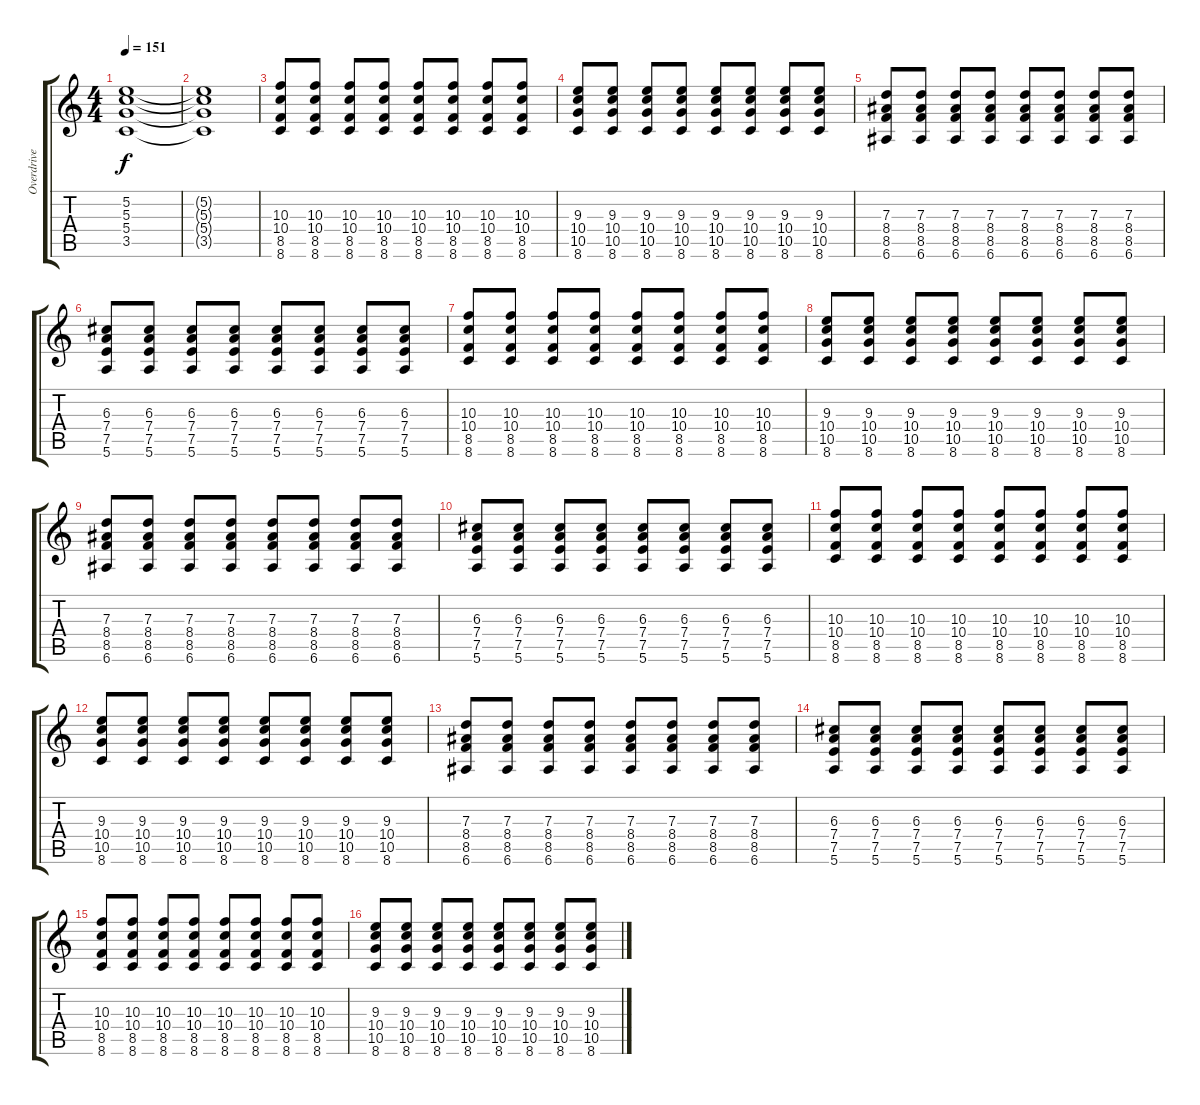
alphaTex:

\track ("Overdrive Guitar" "Overdrive ") {instrument overdrivenguitar}
\staff {score tabs}
\tuning (E4 B3 G3 D3 A2 E2) {hide}
\ts (4 4)
\tempo 151
\clef g2
\ks c
(5.2 5.3 5.4 3.5).1{dy f} |
(5.2{t} 5.3{t} 5.4{t} 3.5{t}).1 |
(10.3 10.4 8.5 8.6).8 (10.3 10.4 8.5 8.6).8 (10.3 10.4 8.5 8.6).8 (10.3 10.4 8.5 8.6).8 (10.3 10.4 8.5 8.6).8 (10.3 10.4 8.5 8.6).8 (10.3 10.4 8.5 8.6).8 (10.3 10.4 8.5 8.6).8 |
(9.3 10.4 10.5 8.6).8 (9.3 10.4 10.5 8.6).8 (9.3 10.4 10.5 8.6).8 (9.3 10.4 10.5 8.6).8 (9.3 10.4 10.5 8.6).8 (9.3 10.4 10.5 8.6).8 (9.3 10.4 10.5 8.6).8 (9.3 10.4 10.5 8.6).8 |
(7.3 8.4 8.5 6.6).8 (7.3 8.4 8.5 6.6).8 (7.3 8.4 8.5 6.6).8 (7.3 8.4 8.5 6.6).8 (7.3 8.4 8.5 6.6).8 (7.3 8.4 8.5 6.6).8 (7.3 8.4 8.5 6.6).8 (7.3 8.4 8.5 6.6).8 |
(6.3 7.4 7.5 5.6).8 (6.3 7.4 7.5 5.6).8 (6.3 7.4 7.5 5.6).8 (6.3 7.4 7.5 5.6).8 (6.3 7.4 7.5 5.6).8 (6.3 7.4 7.5 5.6).8 (6.3 7.4 7.5 5.6).8 (6.3 7.4 7.5 5.6).8 |
(10.3 10.4 8.5 8.6).8 (10.3 10.4 8.5 8.6).8 (10.3 10.4 8.5 8.6).8 (10.3 10.4 8.5 8.6).8 (10.3 10.4 8.5 8.6).8 (10.3 10.4 8.5 8.6).8 (10.3 10.4 8.5 8.6).8 (10.3 10.4 8.5 8.6).8 |
(9.3 10.4 10.5 8.6).8 (9.3 10.4 10.5 8.6).8 (9.3 10.4 10.5 8.6).8 (9.3 10.4 10.5 8.6).8 (9.3 10.4 10.5 8.6).8 (9.3 10.4 10.5 8.6).8 (9.3 10.4 10.5 8.6).8 (9.3 10.4 10.5 8.6).8 |
(7.3 8.4 8.5 6.6).8 (7.3 8.4 8.5 6.6).8 (7.3 8.4 8.5 6.6).8 (7.3 8.4 8.5 6.6).8 (7.3 8.4 8.5 6.6).8 (7.3 8.4 8.5 6.6).8 (7.3 8.4 8.5 6.6).8 (7.3 8.4 8.5 6.6).8 |
(6.3 7.4 7.5 5.6).8 (6.3 7.4 7.5 5.6).8 (6.3 7.4 7.5 5.6).8 (6.3 7.4 7.5 5.6).8 (6.3 7.4 7.5 5.6).8 (6.3 7.4 7.5 5.6).8 (6.3 7.4 7.5 5.6).8 (6.3 7.4 7.5 5.6).8 |
(10.3 10.4 8.5 8.6).8 (10.3 10.4 8.5 8.6).8 (10.3 10.4 8.5 8.6).8 (10.3 10.4 8.5 8.6).8 (10.3 10.4 8.5 8.6).8 (10.3 10.4 8.5 8.6).8 (10.3 10.4 8.5 8.6).8 (10.3 10.4 8.5 8.6).8 |
(9.3 10.4 10.5 8.6).8 (9.3 10.4 10.5 8.6).8 (9.3 10.4 10.5 8.6).8 (9.3 10.4 10.5 8.6).8 (9.3 10.4 10.5 8.6).8 (9.3 10.4 10.5 8.6).8 (9.3 10.4 10.5 8.6).8 (9.3 10.4 10.5 8.6).8 |
(7.3 8.4 8.5 6.6).8 (7.3 8.4 8.5 6.6).8 (7.3 8.4 8.5 6.6).8 (7.3 8.4 8.5 6.6).8 (7.3 8.4 8.5 6.6).8 (7.3 8.4 8.5 6.6).8 (7.3 8.4 8.5 6.6).8 (7.3 8.4 8.5 6.6).8 |
(6.3 7.4 7.5 5.6).8 (6.3 7.4 7.5 5.6).8 (6.3 7.4 7.5 5.6).8 (6.3 7.4 7.5 5.6).8 (6.3 7.4 7.5 5.6).8 (6.3 7.4 7.5 5.6).8 (6.3 7.4 7.5 5.6).8 (6.3 7.4 7.5 5.6).8 |
(10.3 10.4 8.5 8.6).8 (10.3 10.4 8.5 8.6).8 (10.3 10.4 8.5 8.6).8 (10.3 10.4 8.5 8.6).8 (10.3 10.4 8.5 8.6).8 (10.3 10.4 8.5 8.6).8 (10.3 10.4 8.5 8.6).8 (10.3 10.4 8.5 8.6).8 |
(9.3 10.4 10.5 8.6).8 (9.3 10.4 10.5 8.6).8 (9.3 10.4 10.5 8.6).8 (9.3 10.4 10.5 8.6).8 (9.3 10.4 10.5 8.6).8 (9.3 10.4 10.5 8.6).8 (9.3 10.4 10.5 8.6).8 (9.3 10.4 10.5 8.6).8
